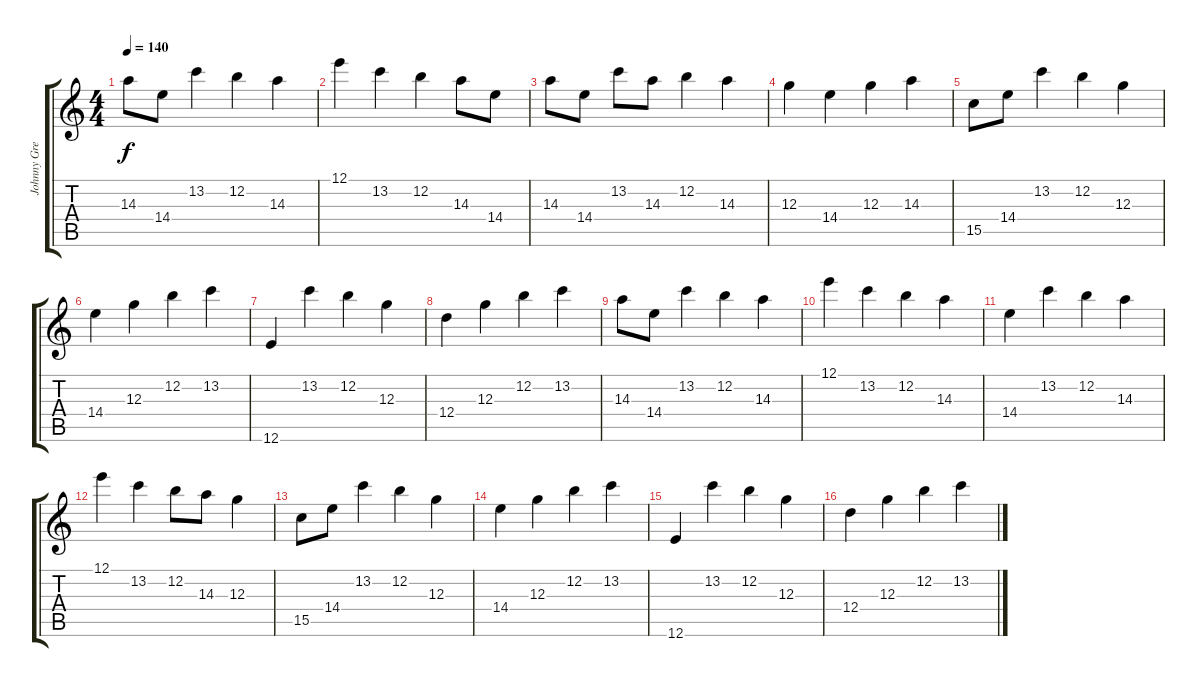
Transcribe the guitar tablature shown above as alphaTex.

\track ("Johnny Greenwood" "Johnny Gre") {instrument acousticguitarnylon}
\staff {score tabs}
\tuning (E4 B3 G3 D3 A2 E2) {hide}
\ts (4 4)
\tempo 140
\clef g2
\ks c
14.3.8{dy f} 14.4.8 13.2.4 12.2.4 14.3.4 |
12.1.4 13.2.4 12.2.4 14.3.8 14.4.8 |
14.3.8 14.4.8 13.2.8 14.3.8 12.2.4 14.3.4 |
12.3.4 14.4.4 12.3.4 14.3.4 |
15.5.8 14.4.8 13.2.4 12.2.4 12.3.4 |
14.4.4 12.3.4 12.2.4 13.2.4 |
12.6.4 13.2.4 12.2.4 12.3.4 |
12.4.4 12.3.4 12.2.4 13.2.4 |
14.3.8 14.4.8 13.2.4 12.2.4 14.3.4 |
12.1.4 13.2.4 12.2.4 14.3.4 |
14.4.4 13.2.4 12.2.4 14.3.4 |
12.1.4 13.2.4 12.2.8 14.3.8 12.3.4 |
15.5.8 14.4.8 13.2.4 12.2.4 12.3.4 |
14.4.4 12.3.4 12.2.4 13.2.4 |
12.6.4 13.2.4 12.2.4 12.3.4 |
12.4.4 12.3.4 12.2.4 13.2.4
